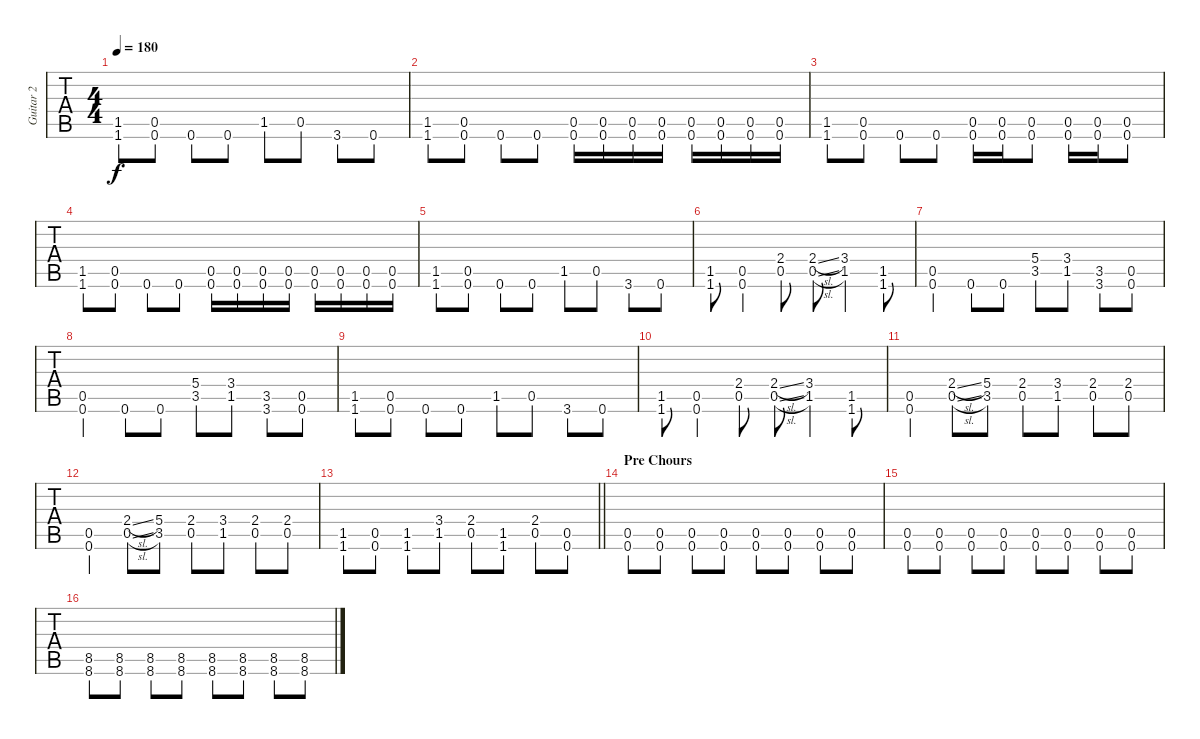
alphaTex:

\track ("Guitar 2" "Guitar 2") {instrument distortionguitar}
\staff {tabs}
\tuning (Db4 Ab3 E3 B2 Gb2 B1) {hide}
\ts (4 4)
\tempo 180
\clef g2
\ks c
(1.5 1.6).8{dy f} (0.5 0.6).8 0.6.8 0.6.8 1.5.8 0.5.8 3.6.8 0.6.8 |
(1.5 1.6).8 (0.5 0.6).8 0.6.8 0.6.8 (0.5 0.6).16 (0.5 0.6).16 (0.5 0.6).16 (0.5 0.6).16 (0.5 0.6).16 (0.5 0.6).16 (0.5 0.6).16 (0.5 0.6).16 |
(1.5 1.6).8 (0.5 0.6).8 0.6.8 0.6.8 (0.5 0.6).16 (0.5 0.6).16 (0.5 0.6).8 (0.5 0.6).16 (0.5 0.6).16 (0.5 0.6).8 |
(1.5 1.6).8 (0.5 0.6).8 0.6.8 0.6.8 (0.5 0.6).16 (0.5 0.6).16 (0.5 0.6).16 (0.5 0.6).16 (0.5 0.6).16 (0.5 0.6).16 (0.5 0.6).16 (0.5 0.6).16 |
(1.5 1.6).8 (0.5 0.6).8 0.6.8 0.6.8 1.5.8 0.5.8 3.6.8 0.6.8 |
(1.5 1.6).8 (0.5 0.6).4 (2.4 0.5).8 (2.4{sl} 0.5{sl}).8 (3.4 1.5).4 (1.5 1.6).8 |
(0.5 0.6).4 0.6.8 0.6.8 (5.4 3.5).8 (3.4 1.5).8 (3.5 3.6).8 (0.5 0.6).8 |
(0.5 0.6).4 0.6.8 0.6.8 (5.4 3.5).8 (3.4 1.5).8 (3.5 3.6).8 (0.5 0.6).8 |
(1.5 1.6).8 (0.5 0.6).8 0.6.8 0.6.8 1.5.8 0.5.8 3.6.8 0.6.8 |
(1.5 1.6).8 (0.5 0.6).4 (2.4 0.5).8 (2.4{sl} 0.5{sl}).8 (3.4 1.5).4 (1.5 1.6).8 |
(0.5 0.6).4 (2.4{sl} 0.5{sl}).8 (5.4 3.5).8 (2.4 0.5).8 (3.4 1.5).8 (2.4 0.5).8 (2.4 0.5).8 |
(0.5 0.6).4 (2.4{sl} 0.5{sl}).8 (5.4 3.5).8 (2.4 0.5).8 (3.4 1.5).8 (2.4 0.5).8 (2.4 0.5).8 |
\barLineRight lightlight
(1.5 1.6).8 (0.5 0.6).8 (1.5 1.6).8 (3.4 1.5).8 (2.4 0.5).8 (1.5 1.6).8 (2.4 0.5).8 (0.5 0.6).8 |
\section ("" "Pre Chours")
(0.5 0.6).8 (0.5 0.6).8 (0.5 0.6).8 (0.5 0.6).8 (0.5 0.6).8 (0.5 0.6).8 (0.5 0.6).8 (0.5 0.6).8 |
(0.5 0.6).8 (0.5 0.6).8 (0.5 0.6).8 (0.5 0.6).8 (0.5 0.6).8 (0.5 0.6).8 (0.5 0.6).8 (0.5 0.6).8 |
(8.5 8.6).8 (8.5 8.6).8 (8.5 8.6).8 (8.5 8.6).8 (8.5 8.6).8 (8.5 8.6).8 (8.5 8.6).8 (8.5 8.6).8
